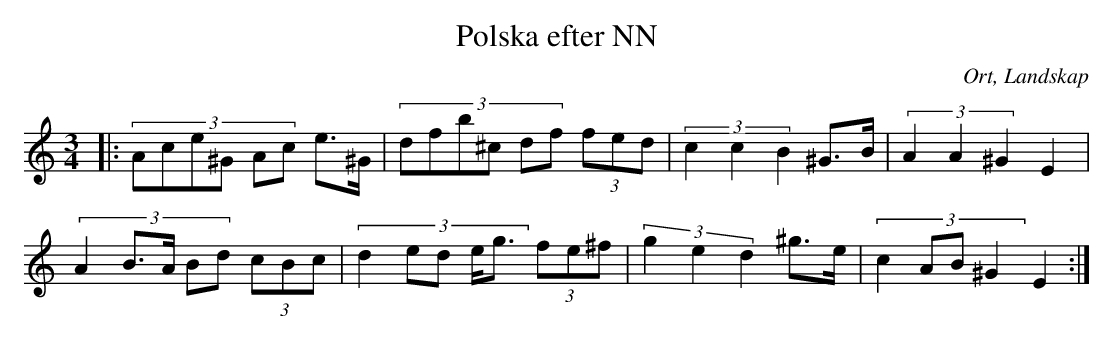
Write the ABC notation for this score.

X:1
T:Polska efter NN
O:Ort, Landskap
M:3/4
L:1/8
K:C
|: (3:2:6 Ace^G Ac e>^G| (3:2:6 dfb^c df (3fed|(3:2:3 c2 c2 B2 ^G>B|(3:2:3 A2 A2 ^G2 E2|
(3:2:5 A2 B>A Bd (3cBc| (3:2:5 d2 ed e<g (3fe^f|(3:2:3 g2 e2 d2 ^g>e|(3:2:4 c2 AB ^G2 E2:|
